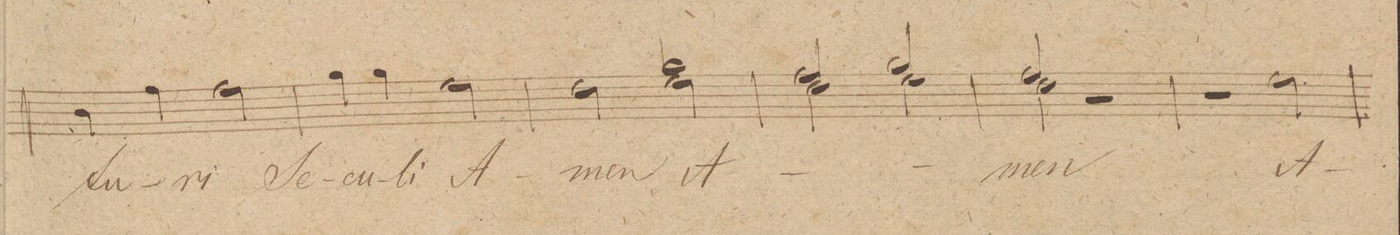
**kern	**text	**dynam
*I"Tenore.	*	*
*clefC4	*	*
*k[f#c#g#]	*	*
*met(c|)	*	*
*M2/2	*	*
4A\	-tu-	.
4e\	-ri	.
2e\	Se-	.
=228	=228	=228
4f#\	-cu-	.
4f#\	-li	.
2d\	A-	.
=229	=229	=229
*^	*	*
2c#\	2ryy	-men	.
2d\	2f#/	A-	.
*v	*v	*	*
=230	=230	=230
*^	*	*
2c#\	2e/	.	.
2d\	2f#/	.	.
=231	=231	=231	=231
2c#\	2e/	-men	.
2r	2ryy	.	.
*v	*v	*	*
=232	=232	=232
2r	.	.
2d\	A-	.
=233	=233	=233
*-	*-	*-
